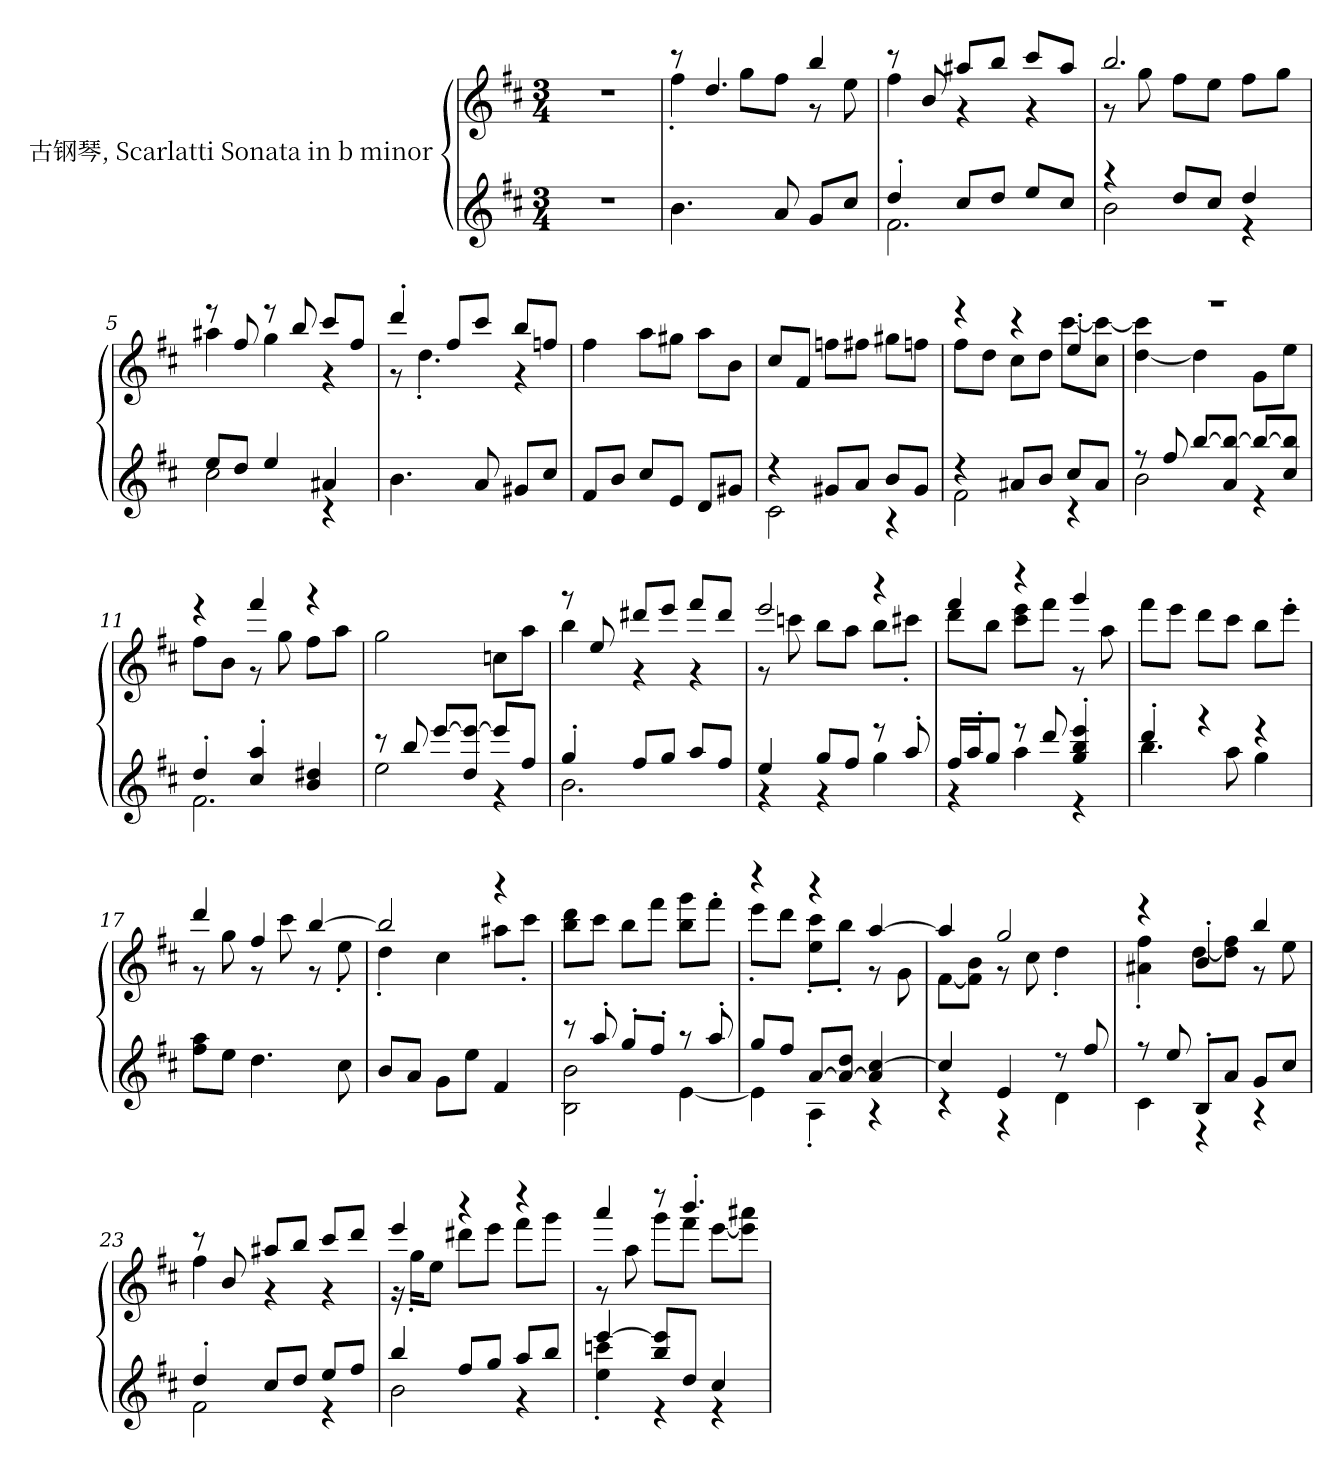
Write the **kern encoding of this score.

**kern	**kern
*part1	*part1
*staff2	*staff1
*I"古钢琴, Scarlatti Sonata in b minor	*
*clefG2	*clefG2
*k[f#c#]	*k[f#c#]
*M3/4	*M3/4
*MM137	*MM137
=1	=1
2.r	2.r
=2	=2
*	*^
4.b\	8r	4ff#'\
.	4.dd/	.
.	.	8gg\L
8a/	.	8ff#\J
8g/L	4bb/	8r
8cc#/J	.	8ee\
=3	=3	=3
*^	*	*
4dd'/	2.f#\	8r	4ff#\
.	.	8b/	.
8cc#/L	.	8aa#X/L	4r
8dd/J	.	8bb/J	.
8ee/L	.	8ccc#/L	4r
8cc#/J	.	8aa#/J	.
=4	=4	=4	=4
4r	2b\	2.bb/	8r
.	.	.	8gg\
8dd/L	.	.	8ff#\L
8cc#/J	.	.	8ee\J
4dd/	4r	.	8ff#\L
.	.	.	8gg\J
=5	=5	=5	=5
8ee/L	2cc#\	8r	4aa#X\
8dd/J	.	8ff#/	.
4ee/	.	8r	4gg\
.	.	8bb/	.
4a#X/	4r	8ccc#/L	4r
.	.	8ff#/J	.
*v	*v	*	*
!!LO:LB:g=z	!!
=6	=6	=6
4.b\	4ddd'/	8r
.	.	4.dd'\
.	8ff#/L	.
8a/	8ccc#/J	.
8g#X/L	8bb/L	4r
8cc#/J	8ffn/J	.
*	*v	*v
=7	=7
8f#/L	4ff#\
8b/J	.
8cc#/L	8aa\L
8e/J	8gg#X\J
8d/L	8aa\L
8g#X/J	8b\J
=8	=8
*^	*
4r	2c#\	8cc#/L
.	.	8f#/J
8g#X/L	.	8ffn\L
8a/J	.	8ff#X\J
8b/L	4r	8gg#X\L
8g#/J	.	8ffn\J
=9	=9	=9
*	*	*^
4r	2f#\	4r	8ff#\L
.	.	.	8dd\J
8a#X/L	.	4r	8cc#\L
8b/J	.	.	8dd\J
8cc#/L	4r	4ee'/	[8ccc#\L
8a#/J	.	.	8cc#\ 8ccc#\_J
=10	=10	=10	=10
8r	2b\	2.r	[4dd\ 4ccc#\]
8ff#/	.	.	.
[8bb/L	.	.	4dd\]
8a/ 8bb/_J	.	.	.
8bb/L_	4r	.	8g\L
8cc#/ 8bb/]J	.	.	8ee\J
!!LO:LB:g=z	!!
=11	=11	=11	=11
4dd'/	2.f#\	4r	8ff#\L
.	.	.	8b\J
4cc#/' 4aa/'	.	4fff#/	8r
.	.	.	8gg\
4b/ 4dd#X/	.	4r	8ff#\L
.	.	.	8aa\J
*	*	*v	*v
=12	=12	=12
8r	2ee\	2gg\
8bb/	.	.
[8eee/L	.	.
8dd/ 8eee/_J	.	.
8eee/L]	4r	8ccn\L
8ff#/J	.	8aa\J
=13	=13	=13
*	*	*^
4gg'/	2.b\	8r	4bb\
.	.	8ee/	.
8ff#/L	.	8ddd#X/L	4r
8gg/J	.	8eee/J	.
8aa/L	.	8fff#/L	4r
8ff#/J	.	8ddd#/J	.
=14	=14	=14	=14
4ee/	4r	2eee/	8r
.	.	.	8cccn\
8gg/L	4r	.	8bb\L
8ff#/J	.	.	8aa\J
8r	4gg\	4r	8bb\L
8aa'/	.	.	8ccc#X'\J
!!LO:LB:g=z	!!
=15	=15	=15	=15
16ff#/LL	4r	4fff#/	8ddd\L
16aa'/J	.	.	.
8gg/J	.	.	8bb\J
8r	4aa\	4r	8ccc#\ 8eee\L
8ddd/	.	.	8fff#\J
4gg/' 4bb/' 4eee/'	4r	4ggg/	8r
.	.	.	8aa\
*	*	*v	*v
=16	=16	=16
4ddd'/	4.bb\	8fff#\L
.	.	8eee\J
4r	.	8ddd\L
.	8aa\	8ccc#\J
4r	4gg\	8bb\L
.	.	8eee'\J
*v	*v	*
=17	=17
*	*^
8ff#\ 8aa\L	4ddd/	8r
8ee\J	.	8gg\
4.dd\	4ff#/	8r
.	.	8ccc#\
.	[4bb/	8r
8cc#\	.	8ee'\
=18	=18	=18
8b/L	2bb/]	4dd'\
8a/J	.	.
8g\L	.	4cc#\
8ee\J	.	.
4f#/	4r	8aa#X\L
.	.	8ccc#'\J
*	*v	*v
=19	=19
*^	*
8r	2B\ 2b\	8bb\ 8ddd\L
8aa'/	.	8ccc#\J
8gg'/L	.	8bb\L
8ff#'/J	.	8fff#\J
8r	[4e\	8bb\ 8ggg\L
8aa'/	.	8fff#'\J
!!LO:LB:g=z
=20	=20	=20
*	*	*^
8gg/L	4e\]	4r	8eee'\L
8ff#/J	.	.	8ddd\J
[8a/L	4A'\	4r	8ee\' 8ccc#\'L
8a/_ 8dd/J	.	.	8bb'\J
4a/] [4cc#/	4r	[4aa/	8r
.	.	.	8g\
=21	=21	=21	=21
4cc#/]	4r	4aa/]	[8f#\L
.	.	.	8f#\] 8b\J
4e/	4r	2gg/	8r
.	.	.	8cc#\
8r	4d\	.	4dd'\
8ff#/	.	.	.
=22	=22	=22	=22
8r	4c#\	4r	4a#X\' 4ff#\'
8ee/	.	.	.
8B'/L	4r	4b'/	[8dd\L
8a/J	.	.	8dd\] 8ff#\J
8g/L	4r	4bb/	8r
8cc#/J	.	.	8ee\
=23	=23	=23	=23
4dd'/	2f#\	8r	4ff#\
.	.	8b/	.
8cc#/L	.	8aa#X/L	4r
8dd/J	.	8bb/J	.
8ee/L	4r	8ccc#/L	4r
8ff#/J	.	8ddd/J	.
!!LO:LB:g=z	!!
=24	=24	=24	=24
4bb/	2b\	4eee/	16r
.	.	.	16gg'\KL
.	.	.	8ee\J
8ff#/L	.	4r	8ddd#X\L
8gg/J	.	.	8eee\J
8aa/L	4r	4r	8fff#\L
8bb/J	.	.	8ggg\J
=25	=25	=25	=25
[4eee/	4ee\' 4cccn\'	4aaa/	8r
.	.	.	8aa\
8bb/ 8eee/]L	4r	8r	8ggg\L
8dd/J	.	4.bbb'/	8fff#\J
4cc#/	4r	.	[8eee\L
.	.	.	8eee\] 8aaa#X\J
*v	*v	*	*
*	*v	*v
=	=
*-	*-
